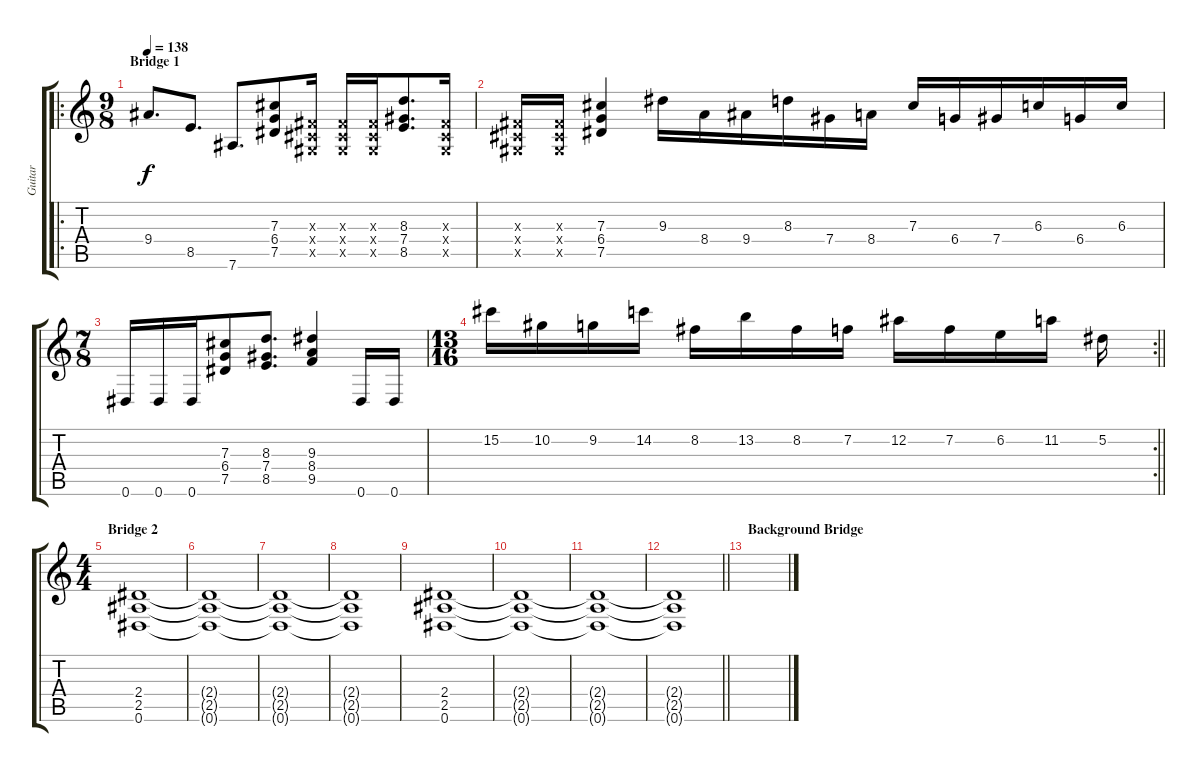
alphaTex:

\track ("Guitar" "Guitar") {instrument distortionguitar}
\staff {score tabs}
\tuning (Eb4 Bb3 Gb3 Db3 Ab2 Eb2) {hide}
\ro
\ts (9 8)
\section ("" "Bridge 1")
\tempo 138
\clef g2
\ks c
9.4.8{d dy f} 8.5.8{d} 7.6.8{d} (7.3 6.4 7.5).8 (0.3{x} 0.4{x} 0.5{x}).16 (0.3{x} 0.4{x} 0.5{x}).16 (0.3{x} 0.4{x} 0.5{x}).16 (8.3 7.4 8.5).8{d} (0.3{x} 0.4{x} 0.5{x}).16 |
(0.3{x} 0.4{x} 0.5{x}).16 (0.3{x} 0.4{x} 0.5{x}).16 (7.3 6.4 7.5).4 9.3.16 8.4.16 9.4.16 8.3.16 7.4.16 8.4.16 7.3.16 6.4.16 7.4.16 6.3.16 6.4.16 6.3.16 |
\ts (7 8)
0.6.16 0.6.16 0.6.16 (7.3 6.4 7.5).8 (8.3 7.4 8.5).8{d} (9.3 8.4 9.5).4 0.6.16 0.6.16 |
\rc 2
\ts (13 16)
\barLineRight lightlight
15.2.16 10.2.16 9.2.16 14.2.16 8.2.16 13.2.16 8.2.16 7.2.16 12.2.16 7.2.16 6.2.16 11.2.16 5.2.16 |
\ts (4 4)
\section ("" "Bridge 2")
(2.4 2.5 0.6).1 |
(2.4{t} 2.5{t} 0.6{t}).1 |
(2.4{t} 2.5{t} 0.6{t}).1 |
(2.4{t} 2.5{t} 0.6{t}).1 |
(2.4 2.5 0.6).1 |
(2.4{t} 2.5{t} 0.6{t}).1 |
(2.4{t} 2.5{t} 0.6{t}).1{volume 0} |
\barLineRight lightlight
(2.4{t} 2.5{t} 0.6{t}).1 |
\section ("" "Background Bridge")
